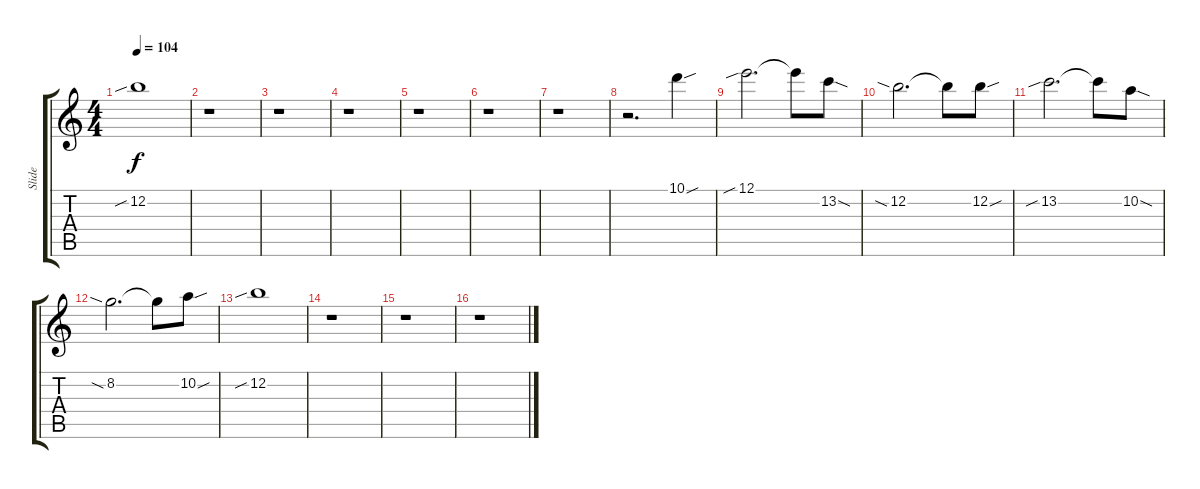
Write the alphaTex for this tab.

\track ("Slide" "Slide") {instrument electricguitarjazz}
\staff {score tabs}
\tuning (E4 B3 G3 D3 A2 E2) {hide}
\ts (4 4)
\tempo 104
\clef g2
\ks c
12.2{sib}.1{dy f} |
r.1 |
r.1 |
r.1 |
r.1 |
r.1 |
r.1 |
r.2{d} 10.1{sou}.4 |
12.1{sib}.2{d} 12.1{t}.8 13.2{sod}.8 |
12.2{sia}.2{d} 12.2{t}.8 12.2{sou}.8 |
13.2{sib}.2{d} 13.2{t}.8 10.2{sod}.8 |
8.2{sia}.2{d} 8.2{t}.8 10.2{sou}.8 |
12.2{sib}.1 |
r.1 |
r.1 |
r.1
